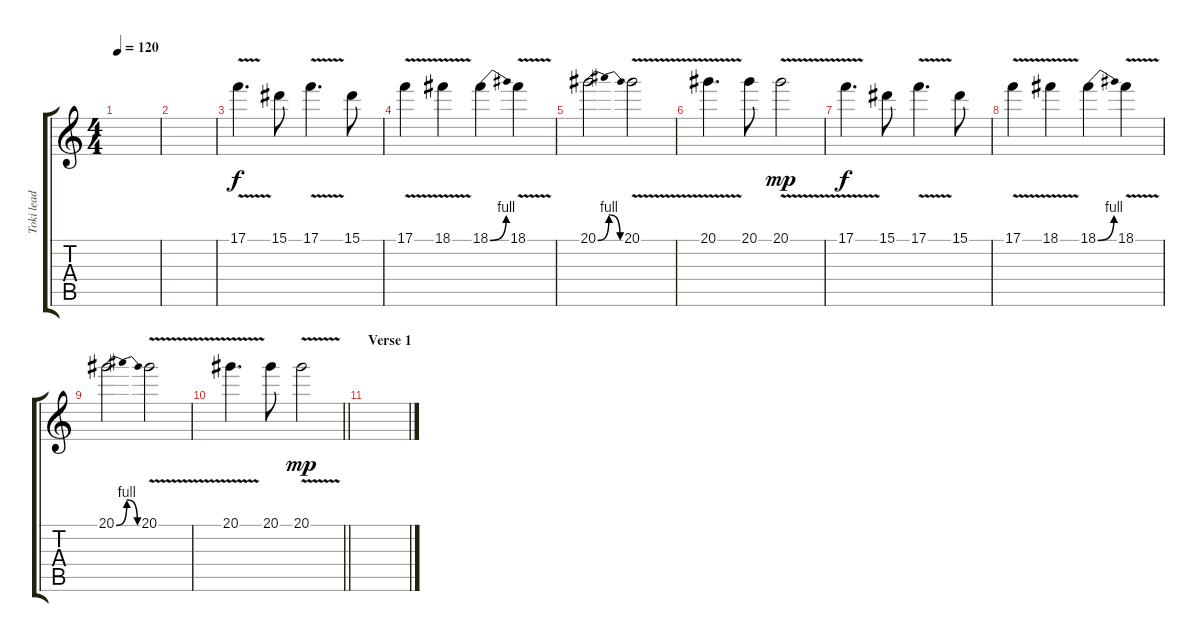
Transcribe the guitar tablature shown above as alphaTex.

\track ("Toki lead" "Toki lead") {instrument distortionguitar}
\staff {score tabs}
\tuning (C4 G3 Eb3 Bb2 F2 C2) {hide}
\ts (4 4)
\tempo 120
\clef g2
\ks c
|
|
17.1{v}.4{d} 15.1.8 17.1{v}.4{d} 15.1.8 |
17.1{v}.4 18.1{v}.4 18.1{be (bend 0 0 60 4)}.4 18.1{v}.4 |
20.1{be (bendrelease 0 0 30 4 30 4 60 0)}.2 20.1{v}.2 |
20.1{v}.4{d} 20.1.8 20.1{v}.2{dy mp} |
17.1{v}.4{d dy f} 15.1.8 17.1{v}.4{d} 15.1.8 |
17.1{v}.4 18.1{v}.4 18.1{be (bend 0 0 60 4)}.4 18.1{v}.4 |
20.1{be (bendrelease 0 0 30 4 30 4 60 0)}.2 20.1{v}.2 |
\barLineRight lightlight
20.1{v}.4{d} 20.1.8 20.1{v}.2{dy mp} |
\section ("" "Verse 1")
